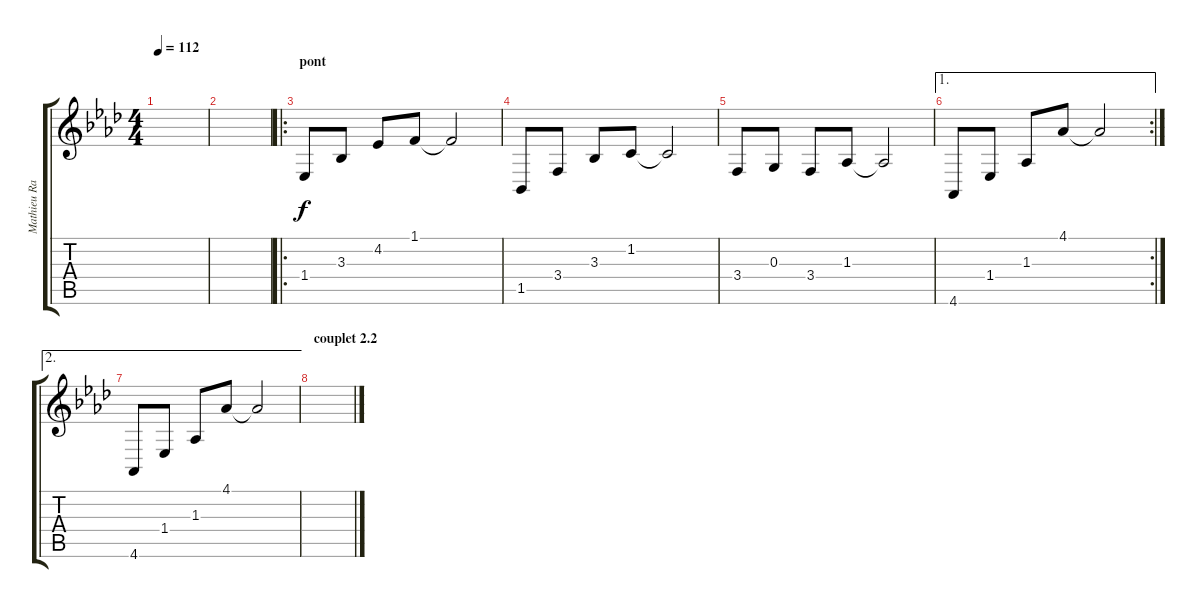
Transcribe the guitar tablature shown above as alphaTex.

\track ("Mathieu Rabatté (synthé)" "Mathieu Ra") {instrument lead5charang}
\staff {score tabs}
\tuning (E4 B3 G3 D3 A2 E2) {hide}
\ts (4 4)
\tempo 112
\clef g2
\ks ab
|
|
\ro
\section ("" "pont")
1.4.8 3.3.8 4.2.8 1.1.8 1.1{t}.2 |
1.5.8 3.4.8 3.3.8 1.2.8 1.2{t}.2 |
3.4.8 0.3.8 3.4.8 1.3.8 1.3{t}.2 |
\ae 1
\rc 2
4.6.8 1.4.8 1.3.8 4.1.8 4.1{t}.2 |
\ae 2
4.6.8 1.4.8 1.3.8 4.1.8 4.1{t}.2 |
\section ("" "couplet 2.2")
